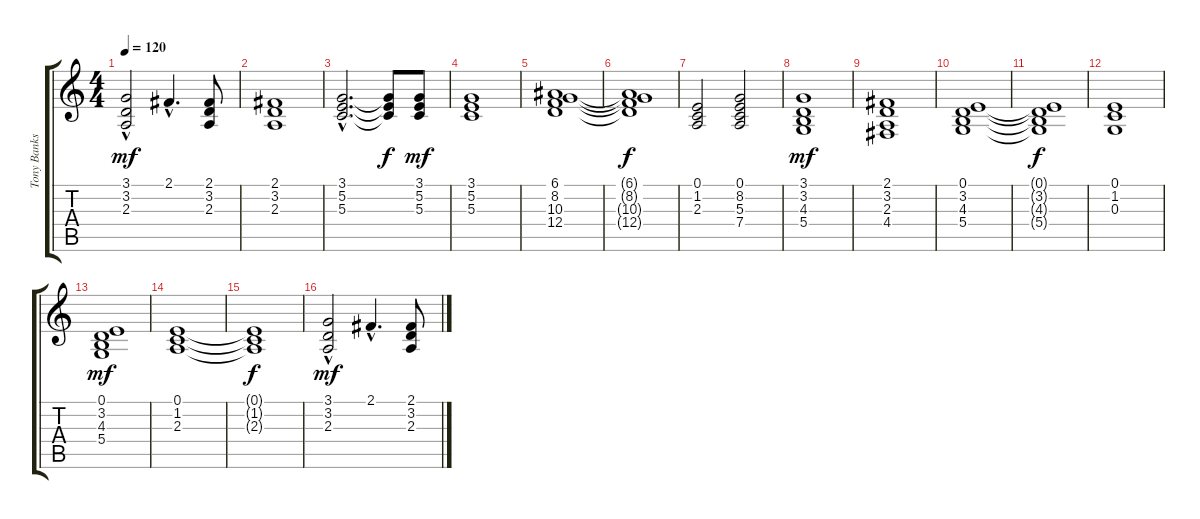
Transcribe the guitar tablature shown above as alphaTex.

\track ("Tony Banks" "Tony Banks") {instrument acousticgrandpiano}
\staff {score tabs}
\tuning (E4 B3 G3 D3 A2 E2) {hide}
\ts (4 4)
\tempo 120
\clef g2
\ks c
(3.1 3.2{hac} 2.3{hac}).2{dy mf} 2.1{hac}.4{d} (2.1 3.2 2.3).8 |
(2.1 3.2 2.3).1 |
(3.1{hac} 5.2{hac} 5.3{hac}).2{d} (3.1{t} 5.2{t} 5.3{t}).8{dy f} (3.1 5.2 5.3).8{dy mf} |
(3.1 5.2 5.3).1 |
(6.1 8.2 10.3 12.4).1 |
(6.1{t} 8.2{t} 10.3{t} 12.4{t}).1{dy f} |
(0.1 1.2 2.3).2 (0.1 8.2 5.3 7.4).2 |
(3.1 3.2 4.3 5.4).1{dy mf} |
(2.1 3.2 2.3 4.4).1 |
(0.1 3.2 4.3 5.4).1 |
(0.1{t} 3.2{t} 4.3{t} 5.4{t}).1{dy f} |
(0.1 1.2 0.3).1 |
(0.1 3.2 4.3 5.4).1{dy mf} |
(0.1 1.2 2.3).1 |
(0.1{t} 1.2{t} 2.3{t}).1{dy f} |
(3.1 3.2{hac} 2.3{hac}).2{dy mf} 2.1{hac}.4{d} (2.1 3.2 2.3).8
